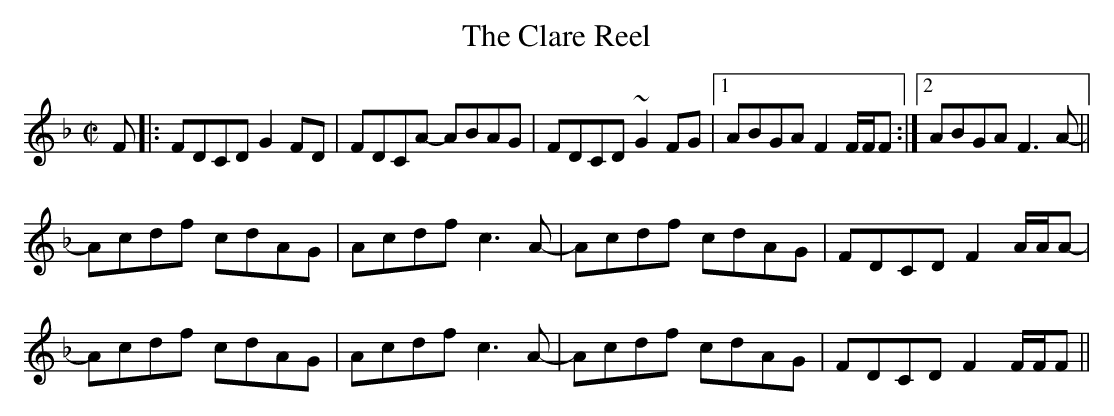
X:1
T:Clare Reel, The
M:C|
L:1/8
K:F
F|:FDCD G2FD|FDCA- ABAG|FDCD ~G2FG|1ABGA F2 F/2F/2F:|2ABGA F3A-||
!Acdf cdAG|Acdf c3A-|Acdf cdAG|FDCD F2 A/2/A/2A-|
!Acdf cdAG|Acdf c3A-|Acdf cdAG|FDCD F2 F/2F/2F||
